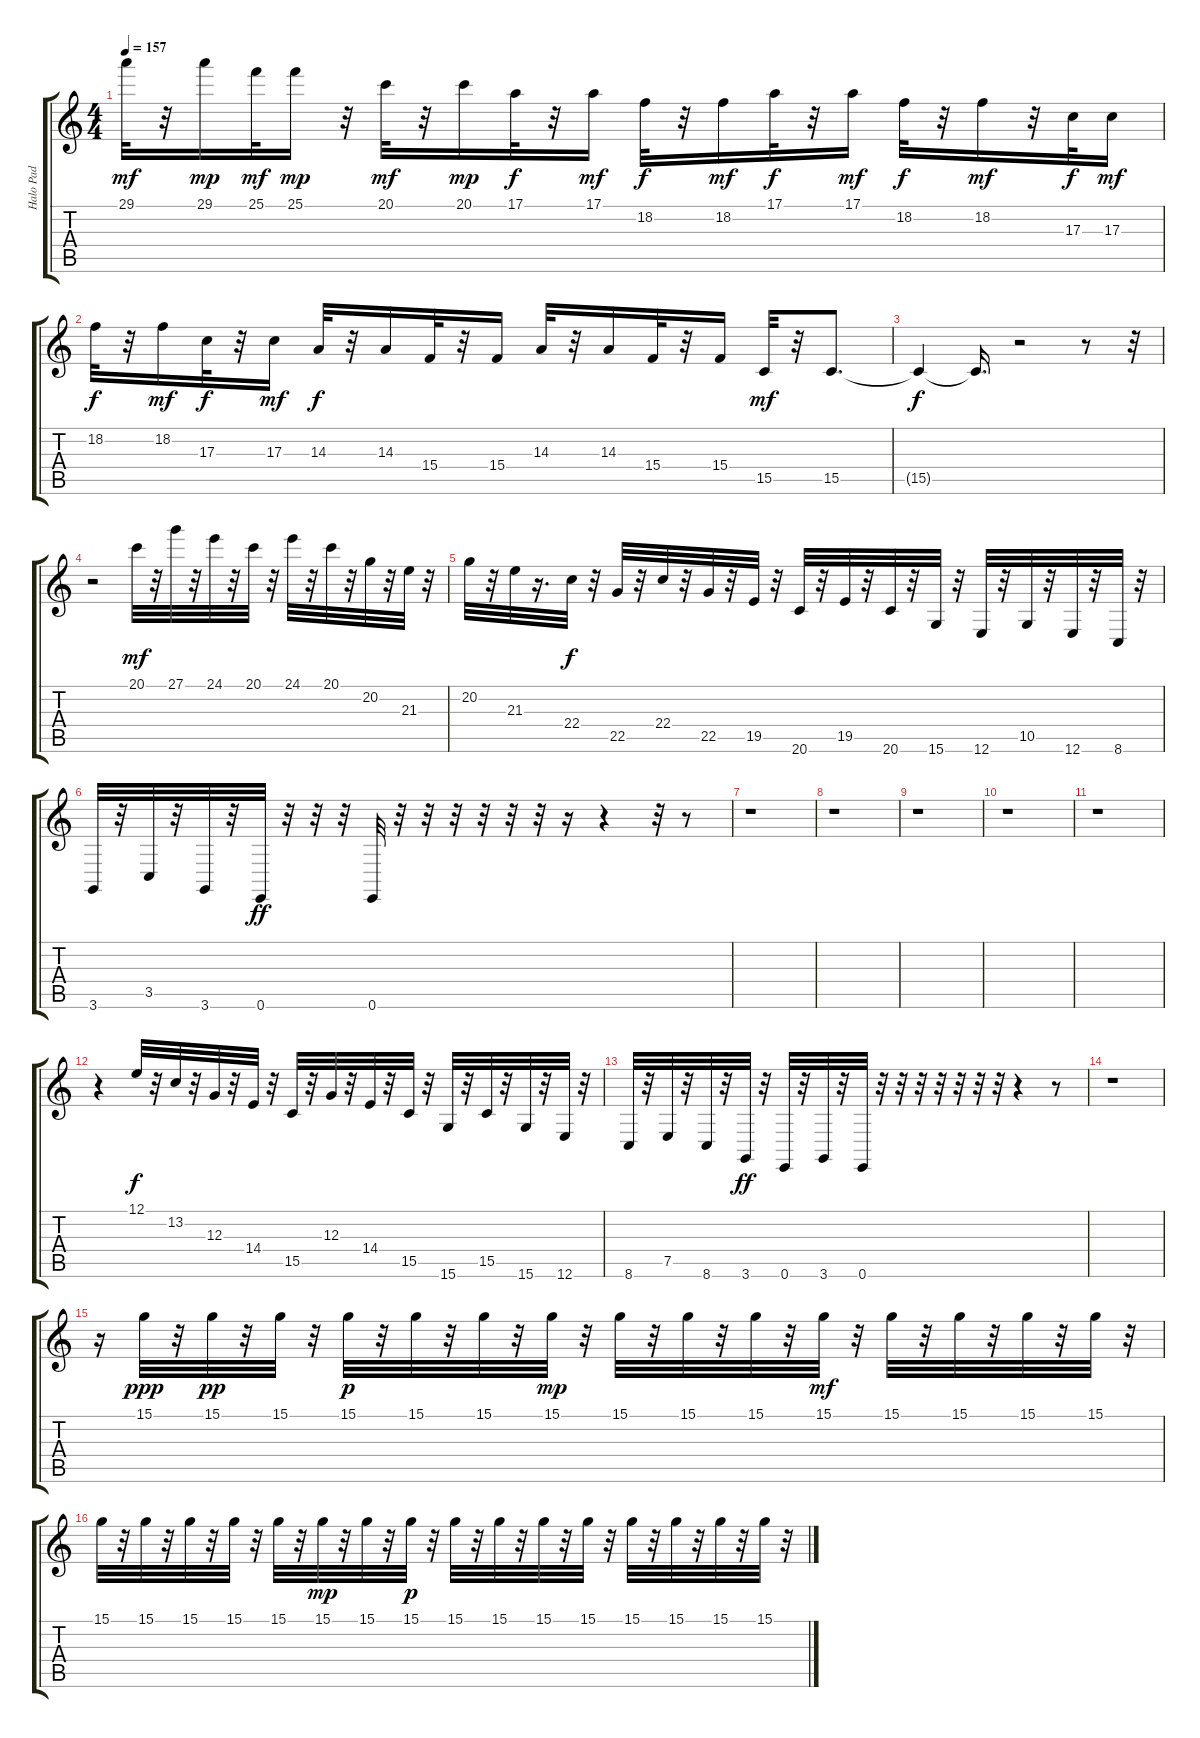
\track ("Halo Pad            " "Halo Pad  ") {instrument pad7halo}
\staff {score tabs}
\tuning (E4 B3 G3 D3 A2 E2) {hide}
\ts (4 4)
\tempo 157
\clef g2
\ks c
29.1.32{dy mf} r.32 29.1.16{dy mp} 25.1.32{dy mf} 25.1.16{dy mp} r.32 20.1.32{dy mf} r.32 20.1.16{dy mp} 17.1.32{dy f} r.32 17.1.16{dy mf} 18.2.32{dy f} r.32 18.2.16{dy mf} 17.1.32{dy f} r.32 17.1.16{dy mf} 18.2.32{dy f} r.32 18.2.16{dy mf} r.32 17.3.32{dy f} 17.3.16{dy mf} |
18.2.32{dy f} r.32 18.2.16{dy mf} 17.3.32{dy f} r.32 17.3.16{dy mf} 14.3.32{dy f} r.32 14.3.16 15.4.32 r.32 15.4.16 14.3.32 r.32 14.3.16 15.4.32 r.32 15.4.16 15.5.32{dy mf} r.32 15.5.8{d} |
15.5{t}.4{dy f} 15.5{t}.16{d} r.2 r.8 r.32 |
r.2 20.1.32{dy mf} r.32 27.1.32 r.32 24.1.32 r.32 20.1.32 r.32 24.1.32 r.32 20.1.32 r.32 20.2.32 r.32 21.3.32 r.32 |
20.2.32 r.32 21.3.32 r.16{d} 22.4.32{dy f} r.32 22.5.32 r.32 22.4.32 r.32 22.5.32 r.32 19.5.32 r.32 20.6.32 r.32 19.5.32 r.32 20.6.32 r.32 15.6.32 r.32 12.6.32 r.32 10.5.32 r.32 12.6.32 r.32 8.6.32 r.32 |
3.6.32 r.32 3.5.32 r.32 3.6.32 r.32 0.6.32{dy ff} r.32 r.32 r.32 0.6.32 r.32 r.32 r.32 r.32 r.32 r.32 r.16 r.4 r.32 r.8 |
r.1 |
r.1 |
r.1 |
r.1 |
r.1 |
r.4 12.1.32{dy f} r.32 13.2.32 r.32 12.3.32 r.32 14.4.32 r.32 15.5.32 r.32 12.3.32 r.32 14.4.32 r.32 15.5.32 r.32 15.6.32 r.32 15.5.32 r.32 15.6.32 r.32 12.6.32 r.32 |
8.6.32 r.32 7.5.32 r.32 8.6.32 r.32 3.6.32{dy ff} r.32 0.6.32 r.32 3.6.32 r.32 0.6.32 r.32 r.32 r.32 r.32 r.32 r.32 r.32 r.4 r.8 |
r.1 |
r.16 15.1.32{dy ppp balance 0} r.32 15.1.32{dy pp balance 1} r.32 15.1.32{balance 1} r.32 15.1.32{dy p balance 2} r.32 15.1.32{balance 2} r.32 15.1.32{balance 3} r.32 15.1.32{dy mp balance 3} r.32 15.1.32{balance 4} r.32 15.1.32{balance 4} r.32 15.1.32{balance 5} r.32 15.1.32{dy mf balance 5} r.32 15.1.32{balance 6} r.32 15.1.32{balance 6} r.32 15.1.32{balance 7} r.32 15.1.32{balance 7} r.32 |
15.1.32{balance 8} r.32 15.1.32{balance 8} r.32 15.1.32{balance 9} r.32 15.1.32{balance 9} r.32 15.1.32{balance 10} r.32 15.1.32{dy mp balance 10} r.32 15.1.32{balance 11} r.32 15.1.32{dy p balance 11} r.32 15.1.32{balance 12} r.32 15.1.32{balance 12} r.32 15.1.32{balance 13} r.32 15.1.32{balance 13} r.32 15.1.32{balance 14} r.32 15.1.32{balance 14} r.32 15.1.32{balance 15} r.32 15.1.32{balance 15} r.32
